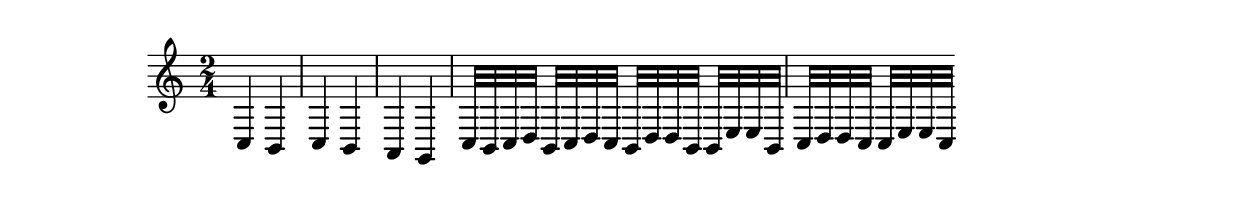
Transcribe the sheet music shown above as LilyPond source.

\header {
    texidoc = "Ledger lines are shortened when they are very close. This ensures
that  ledgers lines stay separate."
}
\version "2.8.0"

\layout {
    ragged-right = ##t
}

\relative {
\time 2/4 

c4
b
c4
b
a g
c32[ b c d]
b[ c d c]
b[ d d b]
b[ e e b]
c[ d d c]
c[ e e c]

     

}  
